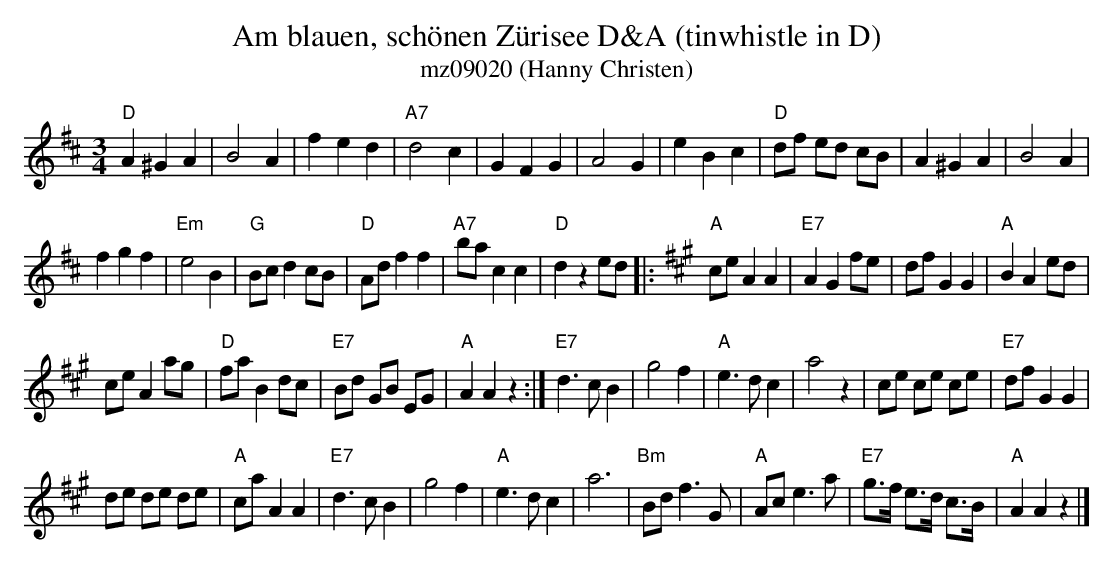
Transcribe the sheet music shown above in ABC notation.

X:1
T:Am blauen, sch\"onen Z\"urisee D&A (tinwhistle in D)
T:mz09020 (Hanny Christen)
M:3/4
L:1/8
K:D %%MIDI gchordon
"D"A2^G2A2 | B4A2 | f2e2d2 | "A7"d4c2 | G2F2G2 | A4G2 | e2B2c2 | "D"df ed cB | A2^G2A2 | B4A2 |
f2g2f2 | "Em"e4B2 | "G"Bcd2cB | "D"Adf2f2 | "A7"bac2c2 | "D"d2z2ed |: [K:A] "A"ceA2A2 | "E7"A2G2 fe | dfG2G2 | "A"B2A2 ed |
ceA2ag | "D"faB2dc | "E7"Bd GB EG | "A"A2A2z2 :| "E7"d3cB2 | g4f2 | "A"e3dc2 | a4z2 | ce ce ce | "E7"dfG2G2 |
de de de | "A"caA2A2 | "E7"d3cB2 | g4f2 | "A"e3dc2 | a6 | "Bm"Bdf3G | "A"Ac e3a | "E7"g>f e>d c>B | "A"A2A2z2 |]
